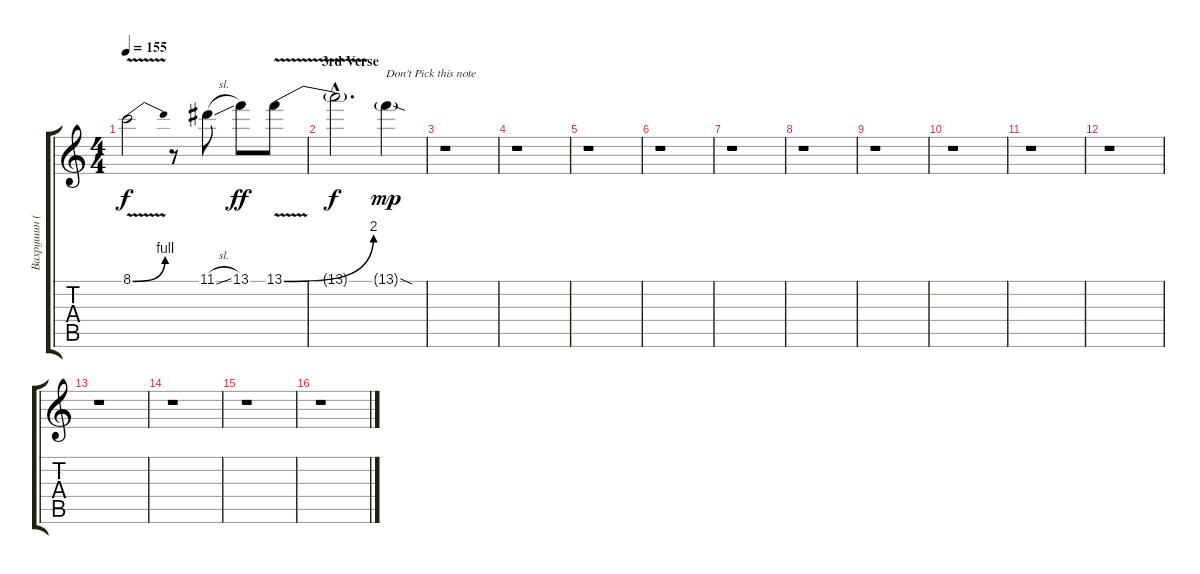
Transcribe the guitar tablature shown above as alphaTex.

\track ("Вахрушин (Соло)" "Вахрушин (") {instrument distortionguitar}
\staff {score tabs}
\tuning (E4 B3 G3 D3 A2 E2) {hide}
\ts (4 4)
\tempo 155
\clef g2
\ks c
8.1{be (bend 0 0 60 4) v}.2{dy f} r.8 11.1{sl}.8 13.1.8{dy ff} 13.1{be (bend 0 0 60 8) v}.8 |
\section ("" "3rd Verse")
13.1{hac t}.2{d dy f} 13.1{sod g}.4{txt "Don't Pick this note" dy mp} |
r.1 |
r.1 |
r.1 |
r.1 |
r.1 |
r.1 |
r.1 |
r.1 |
r.1 |
r.1 |
r.1 |
r.1 |
r.1 |
r.1
